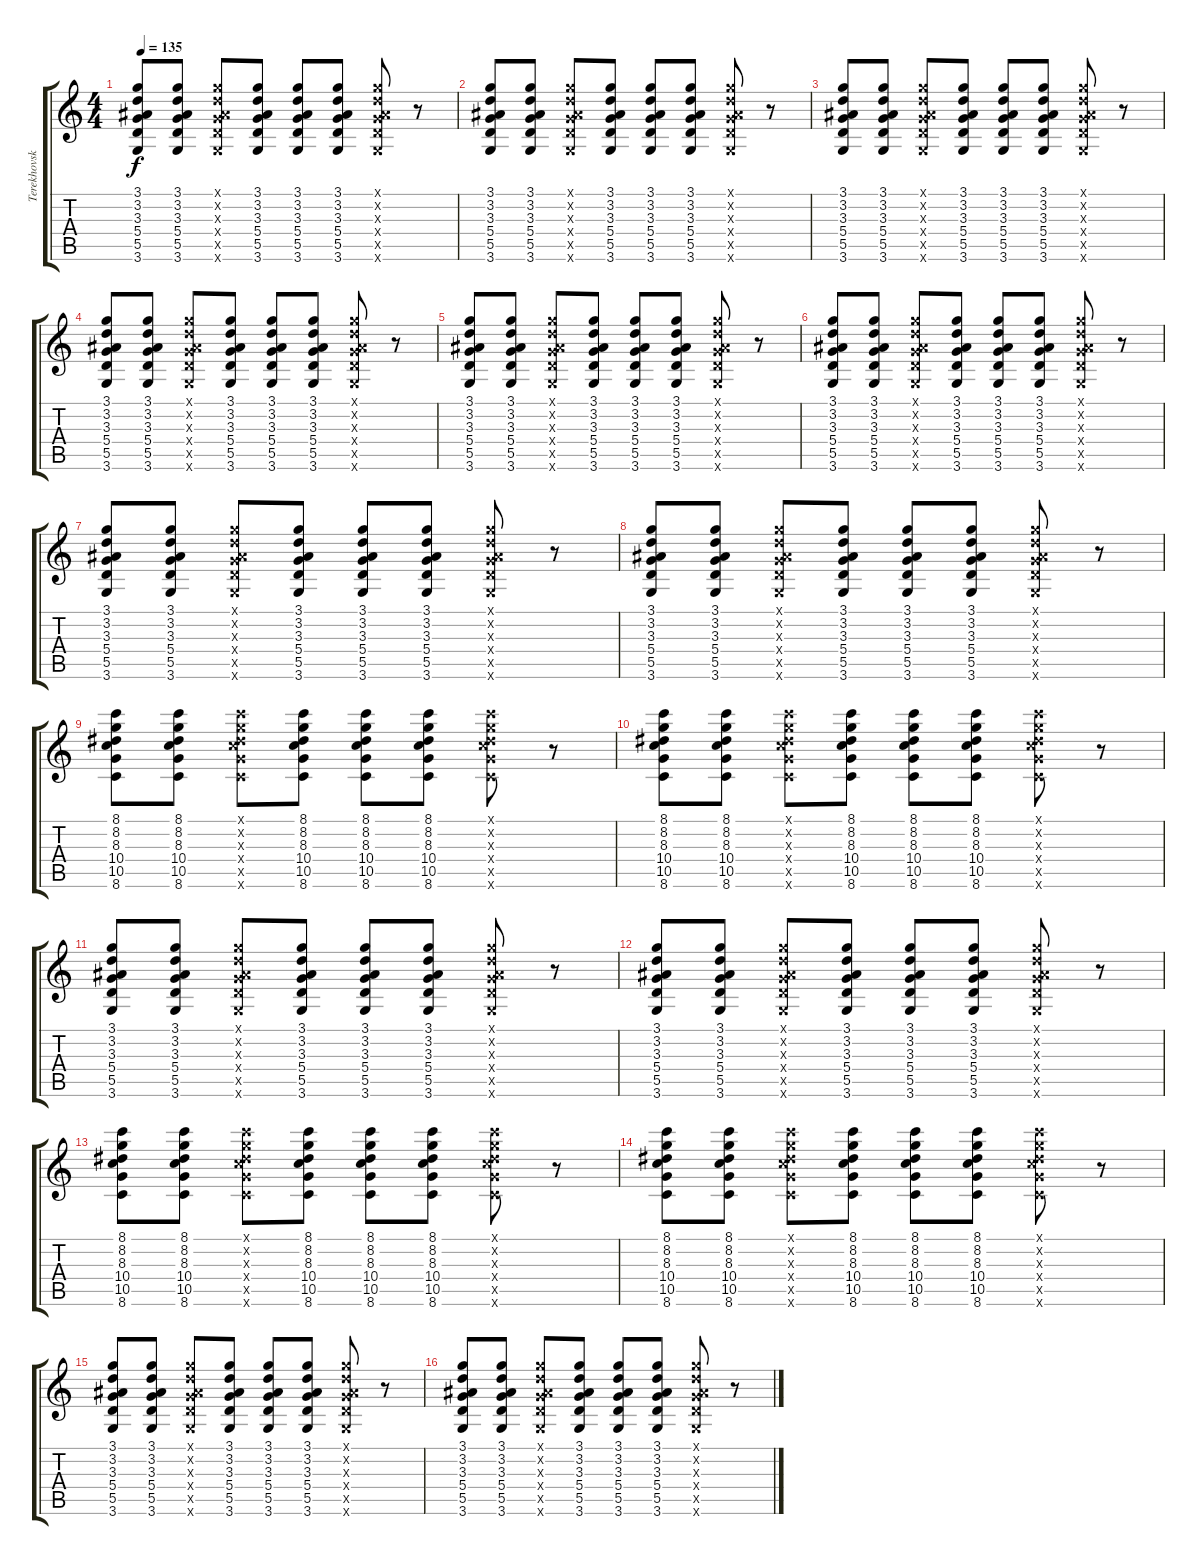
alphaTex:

\track ("Terekhovskyi (first rhythm)" "Terekhovsk") {instrument acousticguitarsteel}
\staff {score tabs}
\tuning (E4 B3 G3 D3 A2 E2) {hide}
\ts (4 4)
\tempo 135
\clef g2
\ks c
(3.1 3.2 3.3 5.4 5.5 3.6).8{dy f} (3.1 3.2 3.3 5.4 5.5 3.6).8 (3.1{x} 3.2{x} 3.3{x} 5.4{x} 5.5{x} 3.6{x}).8 (3.1 3.2 3.3 5.4 5.5 3.6).8 (3.1 3.2 3.3 5.4 5.5 3.6).8 (3.1 3.2 3.3 5.4 5.5 3.6).8 (3.1{x} 3.2{x} 3.3{x} 5.4{x} 5.5{x} 3.6{x}).8 r.8 |
(3.1 3.2 3.3 5.4 5.5 3.6).8 (3.1 3.2 3.3 5.4 5.5 3.6).8 (3.1{x} 3.2{x} 3.3{x} 5.4{x} 5.5{x} 3.6{x}).8 (3.1 3.2 3.3 5.4 5.5 3.6).8 (3.1 3.2 3.3 5.4 5.5 3.6).8 (3.1 3.2 3.3 5.4 5.5 3.6).8 (3.1{x} 3.2{x} 3.3{x} 5.4{x} 5.5{x} 3.6{x}).8 r.8 |
(3.1 3.2 3.3 5.4 5.5 3.6).8 (3.1 3.2 3.3 5.4 5.5 3.6).8 (3.1{x} 3.2{x} 3.3{x} 5.4{x} 5.5{x} 3.6{x}).8 (3.1 3.2 3.3 5.4 5.5 3.6).8 (3.1 3.2 3.3 5.4 5.5 3.6).8 (3.1 3.2 3.3 5.4 5.5 3.6).8 (3.1{x} 3.2{x} 3.3{x} 5.4{x} 5.5{x} 3.6{x}).8 r.8 |
(3.1 3.2 3.3 5.4 5.5 3.6).8 (3.1 3.2 3.3 5.4 5.5 3.6).8 (3.1{x} 3.2{x} 3.3{x} 5.4{x} 5.5{x} 3.6{x}).8 (3.1 3.2 3.3 5.4 5.5 3.6).8 (3.1 3.2 3.3 5.4 5.5 3.6).8 (3.1 3.2 3.3 5.4 5.5 3.6).8 (3.1{x} 3.2{x} 3.3{x} 5.4{x} 5.5{x} 3.6{x}).8 r.8 |
(3.1 3.2 3.3 5.4 5.5 3.6).8 (3.1 3.2 3.3 5.4 5.5 3.6).8 (3.1{x} 3.2{x} 3.3{x} 5.4{x} 5.5{x} 3.6{x}).8 (3.1 3.2 3.3 5.4 5.5 3.6).8 (3.1 3.2 3.3 5.4 5.5 3.6).8 (3.1 3.2 3.3 5.4 5.5 3.6).8 (3.1{x} 3.2{x} 3.3{x} 5.4{x} 5.5{x} 3.6{x}).8 r.8 |
(3.1 3.2 3.3 5.4 5.5 3.6).8 (3.1 3.2 3.3 5.4 5.5 3.6).8 (3.1{x} 3.2{x} 3.3{x} 5.4{x} 5.5{x} 3.6{x}).8 (3.1 3.2 3.3 5.4 5.5 3.6).8 (3.1 3.2 3.3 5.4 5.5 3.6).8 (3.1 3.2 3.3 5.4 5.5 3.6).8 (3.1{x} 3.2{x} 3.3{x} 5.4{x} 5.5{x} 3.6{x}).8 r.8 |
(3.1 3.2 3.3 5.4 5.5 3.6).8 (3.1 3.2 3.3 5.4 5.5 3.6).8 (3.1{x} 3.2{x} 3.3{x} 5.4{x} 5.5{x} 3.6{x}).8 (3.1 3.2 3.3 5.4 5.5 3.6).8 (3.1 3.2 3.3 5.4 5.5 3.6).8 (3.1 3.2 3.3 5.4 5.5 3.6).8 (3.1{x} 3.2{x} 3.3{x} 5.4{x} 5.5{x} 3.6{x}).8 r.8 |
(3.1 3.2 3.3 5.4 5.5 3.6).8 (3.1 3.2 3.3 5.4 5.5 3.6).8 (3.1{x} 3.2{x} 3.3{x} 5.4{x} 5.5{x} 3.6{x}).8 (3.1 3.2 3.3 5.4 5.5 3.6).8 (3.1 3.2 3.3 5.4 5.5 3.6).8 (3.1 3.2 3.3 5.4 5.5 3.6).8 (3.1{x} 3.2{x} 3.3{x} 5.4{x} 5.5{x} 3.6{x}).8 r.8 |
(8.1 8.2 8.3 10.4 10.5 8.6).8 (8.1 8.2 8.3 10.4 10.5 8.6).8 (8.1{x} 8.2{x} 8.3{x} 10.4{x} 10.5{x} 8.6{x}).8 (8.1 8.2 8.3 10.4 10.5 8.6).8 (8.1 8.2 8.3 10.4 10.5 8.6).8 (8.1 8.2 8.3 10.4 10.5 8.6).8 (8.1{x} 8.2{x} 8.3{x} 10.4{x} 10.5{x} 8.6{x}).8 r.8 |
(8.1 8.2 8.3 10.4 10.5 8.6).8 (8.1 8.2 8.3 10.4 10.5 8.6).8 (8.1{x} 8.2{x} 8.3{x} 10.4{x} 10.5{x} 8.6{x}).8 (8.1 8.2 8.3 10.4 10.5 8.6).8 (8.1 8.2 8.3 10.4 10.5 8.6).8 (8.1 8.2 8.3 10.4 10.5 8.6).8 (8.1{x} 8.2{x} 8.3{x} 10.4{x} 10.5{x} 8.6{x}).8 r.8 |
(3.1 3.2 3.3 5.4 5.5 3.6).8 (3.1 3.2 3.3 5.4 5.5 3.6).8 (3.1{x} 3.2{x} 3.3{x} 5.4{x} 5.5{x} 3.6{x}).8 (3.1 3.2 3.3 5.4 5.5 3.6).8 (3.1 3.2 3.3 5.4 5.5 3.6).8 (3.1 3.2 3.3 5.4 5.5 3.6).8 (3.1{x} 3.2{x} 3.3{x} 5.4{x} 5.5{x} 3.6{x}).8 r.8 |
(3.1 3.2 3.3 5.4 5.5 3.6).8 (3.1 3.2 3.3 5.4 5.5 3.6).8 (3.1{x} 3.2{x} 3.3{x} 5.4{x} 5.5{x} 3.6{x}).8 (3.1 3.2 3.3 5.4 5.5 3.6).8 (3.1 3.2 3.3 5.4 5.5 3.6).8 (3.1 3.2 3.3 5.4 5.5 3.6).8 (3.1{x} 3.2{x} 3.3{x} 5.4{x} 5.5{x} 3.6{x}).8 r.8 |
(8.1 8.2 8.3 10.4 10.5 8.6).8 (8.1 8.2 8.3 10.4 10.5 8.6).8 (8.1{x} 8.2{x} 8.3{x} 10.4{x} 10.5{x} 8.6{x}).8 (8.1 8.2 8.3 10.4 10.5 8.6).8 (8.1 8.2 8.3 10.4 10.5 8.6).8 (8.1 8.2 8.3 10.4 10.5 8.6).8 (8.1{x} 8.2{x} 8.3{x} 10.4{x} 10.5{x} 8.6{x}).8 r.8 |
(8.1 8.2 8.3 10.4 10.5 8.6).8 (8.1 8.2 8.3 10.4 10.5 8.6).8 (8.1{x} 8.2{x} 8.3{x} 10.4{x} 10.5{x} 8.6{x}).8 (8.1 8.2 8.3 10.4 10.5 8.6).8 (8.1 8.2 8.3 10.4 10.5 8.6).8 (8.1 8.2 8.3 10.4 10.5 8.6).8 (8.1{x} 8.2{x} 8.3{x} 10.4{x} 10.5{x} 8.6{x}).8 r.8 |
(3.1 3.2 3.3 5.4 5.5 3.6).8 (3.1 3.2 3.3 5.4 5.5 3.6).8 (3.1{x} 3.2{x} 3.3{x} 5.4{x} 5.5{x} 3.6{x}).8 (3.1 3.2 3.3 5.4 5.5 3.6).8 (3.1 3.2 3.3 5.4 5.5 3.6).8 (3.1 3.2 3.3 5.4 5.5 3.6).8 (3.1{x} 3.2{x} 3.3{x} 5.4{x} 5.5{x} 3.6{x}).8 r.8 |
(3.1 3.2 3.3 5.4 5.5 3.6).8 (3.1 3.2 3.3 5.4 5.5 3.6).8 (3.1{x} 3.2{x} 3.3{x} 5.4{x} 5.5{x} 3.6{x}).8 (3.1 3.2 3.3 5.4 5.5 3.6).8 (3.1 3.2 3.3 5.4 5.5 3.6).8 (3.1 3.2 3.3 5.4 5.5 3.6).8 (3.1{x} 3.2{x} 3.3{x} 5.4{x} 5.5{x} 3.6{x}).8 r.8
